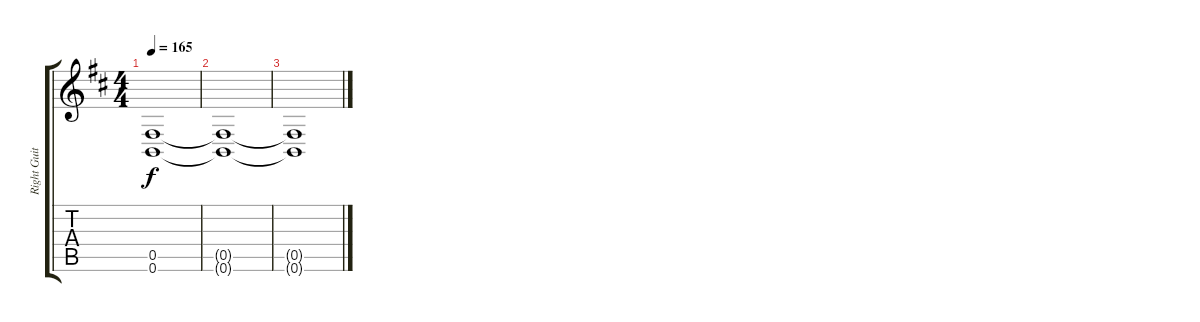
\track ("Right Guitar" "Right Guit") {instrument distortionguitar}
\staff {score tabs}
\tuning (Db4 Ab3 E3 B2 Gb2 B1) {hide}
\ts (4 4)
\tempo 165
\clef g2
\ks d
(0.5{t} 0.6{t}).1{dy f volume 0} |
(0.5{t} 0.6{t}).1 |
(0.5{t} 0.6{t}).1
